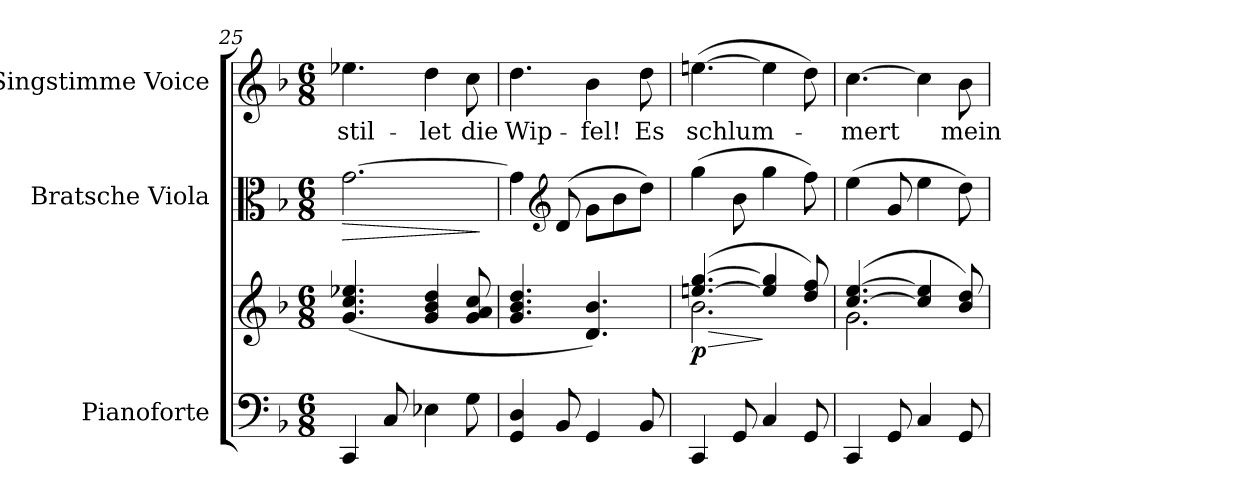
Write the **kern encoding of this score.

**kern	**kern	**dynam	**kern	**dynam	**kern	**text
*part3	*part3	*part3	*part2	*part2	*part1	*part1
*staff4	*staff3	*staff3/4	*staff2	*staff2	*staff1	*staff1
*I"Pianoforte	*	*	*I"Bratsche Viola	*	*I"Singstimme Voice	*
*I'Pno	*	*	*I'Vla	*	*	*
*clefF4	*clefG2	*	*clefC3	*	*clefG2	*
*k[b-]	*k[b-]	*	*k[b-]	*	*k[b-]	*
*M6/8	*M6/8	*	*M6/8	*	*M6/8	*
=25	=25	=25	=25	=25	=25	=25
!	!	!	!	!LO:HP:b	!	!LO:LY:b
4CC/	(>4.g/ 4.cc/ 4.ee-X/	.	[2.g\	>	4.ee-X\	stil-
8C/	.	.	.	.	.	.
!	!	!	!	!	!	!LO:LY:b
4E-X\	4g/ 4b-/ 4dd/	.	.	.	4dd\	-let
!	!	!	!	!	!	!LO:LY:b
8G\	8g/ 8a/ 8cc/	.	.	.	8cc\	die
.	.	.	.	]	.	.
=26	=26	=26	=26	=26	=26	=26
!	!	!	!	!	!	!LO:LY:b
4GG/ 4D/	4.g/ 4.b-/ 4.dd/	.	4g\]	.	4.dd\	Wip-
*	*	*	*clefG2	*	*	*
8BB-/	.	.	(>8d/	.	.	.
!	!	!	!	!	!	!LO:LY:b
4GG/	4.d/ 4.b-/)	.	8g\L	.	4b-\	-fel!
.	.	.	8b-\	.	.	.
!	!	!	!	!	!	!LO:LY:b
8BB-/	.	.	8dd\J)	.	8dd\	Es
=27	=27	=27	=27	=27	=27	=27
!	!	!LO:HP:b	!	!	!	!LO:LY:b
*	*^	*	*	*	*	*
!	!	!	!LO:DY:n=1:b	!	!	!	!
4CC/	(>[4.een/ [4.gg/	2.b-\	> p	(>4gg\	.	(>[4.een\	schlum-
8GG/	.	.	.	8b-\	.	.	.
4C/	4ee/] 4gg/]	.	]	4gg\	.	4ee\]	.
8GG/	8dd/ 8ff/)	.	.	8ff\)	.	8dd\)	.
=28	=28	=28	=28	=28	=28	=28	=28
!	!	!	!	!	!	!	!LO:LY:b
4CC/	(>[4.cc/ [4.ee/	2.g\	.	(>4ee\	.	[4.cc\	-mert
8GG/	.	.	.	8g/	.	.	.
4C/	4cc/] 4ee/]	.	.	4ee\	.	4cc\]	.
!	!	!	!	!	!	!	!LO:LY:b
8GG/	8b-/ 8dd/)	.	.	8dd\)	.	8b-\	mein
*	*v	*v	*	*	*	*	*
=	=	=	=	=	=	=
*-	*-	*-	*-	*-	*-	*-
